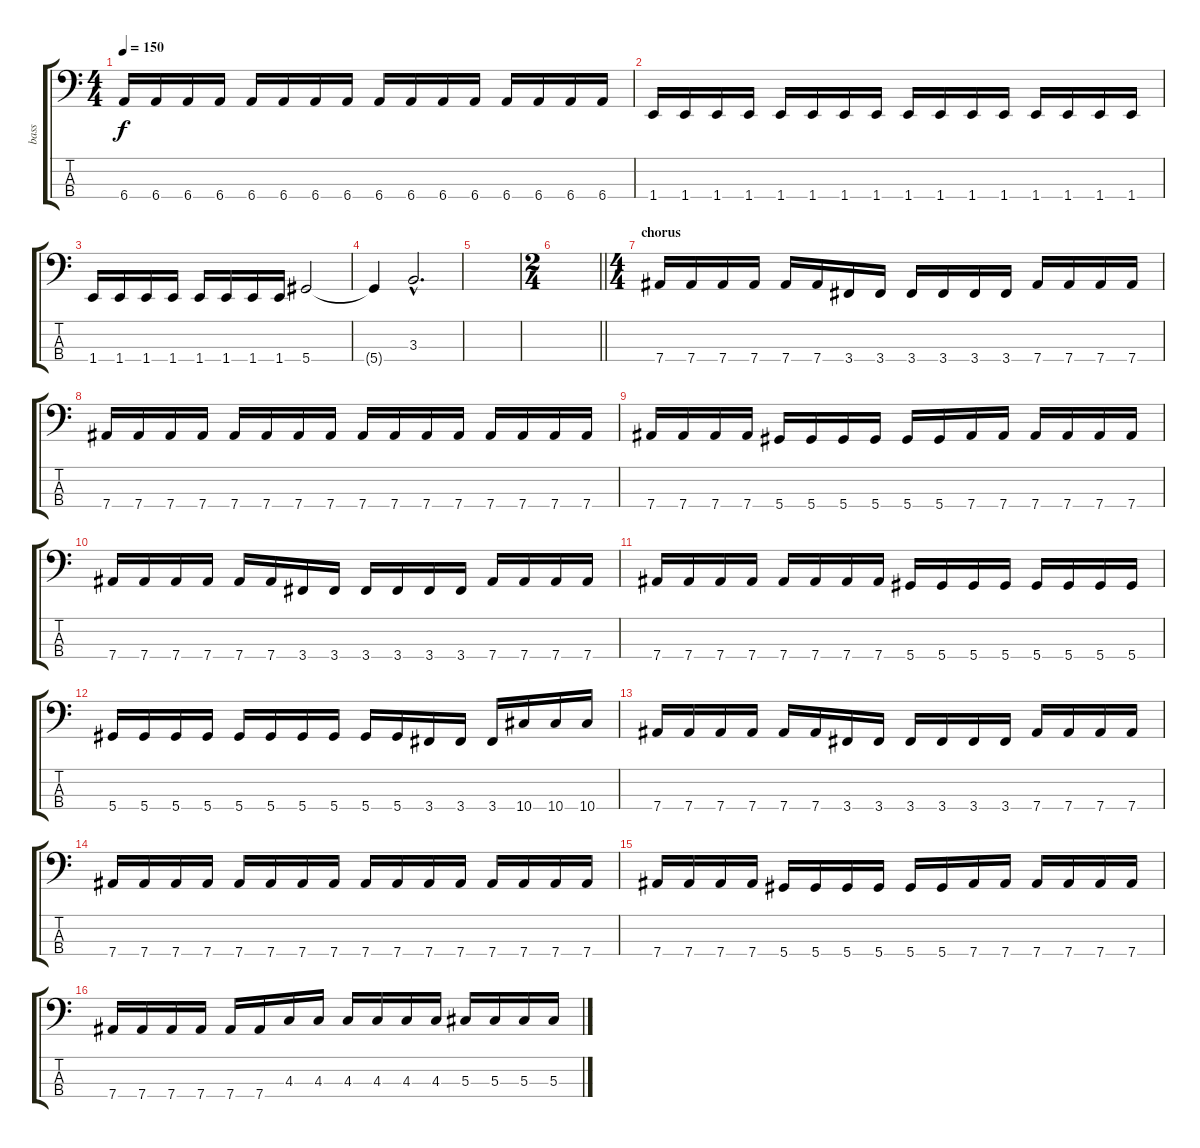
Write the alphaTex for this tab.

\track ("bass" "bass") {instrument electricbassfinger}
\staff {score tabs}
\tuning (Gb2 Db2 Ab1 Eb1) {hide}
\ts (4 4)
\tempo 150
\clef f4
\ks c
6.4.16{dy f} 6.4.16 6.4.16 6.4.16 6.4.16 6.4.16 6.4.16 6.4.16 6.4.16 6.4.16 6.4.16 6.4.16 6.4.16 6.4.16 6.4.16 6.4.16 |
1.4.16 1.4.16 1.4.16 1.4.16 1.4.16 1.4.16 1.4.16 1.4.16 1.4.16 1.4.16 1.4.16 1.4.16 1.4.16 1.4.16 1.4.16 1.4.16 |
1.4.16 1.4.16 1.4.16 1.4.16 1.4.16 1.4.16 1.4.16 1.4.16 5.4.2 |
5.4{t}.4 3.3{hac}.2{d} |
|
\ts (2 4)
\barLineRight lightlight
|
\ts (4 4)
\section ("" "chorus")
7.4.16 7.4.16 7.4.16 7.4.16 7.4.16 7.4.16 3.4.16 3.4.16 3.4.16 3.4.16 3.4.16 3.4.16 7.4.16 7.4.16 7.4.16 7.4.16 |
7.4.16 7.4.16 7.4.16 7.4.16 7.4.16 7.4.16 7.4.16 7.4.16 7.4.16 7.4.16 7.4.16 7.4.16 7.4.16 7.4.16 7.4.16 7.4.16 |
7.4.16 7.4.16 7.4.16 7.4.16 5.4.16 5.4.16 5.4.16 5.4.16 5.4.16 5.4.16 7.4.16 7.4.16 7.4.16 7.4.16 7.4.16 7.4.16 |
7.4.16 7.4.16 7.4.16 7.4.16 7.4.16 7.4.16 3.4.16 3.4.16 3.4.16 3.4.16 3.4.16 3.4.16 7.4.16 7.4.16 7.4.16 7.4.16 |
7.4.16 7.4.16 7.4.16 7.4.16 7.4.16 7.4.16 7.4.16 7.4.16 5.4.16 5.4.16 5.4.16 5.4.16 5.4.16 5.4.16 5.4.16 5.4.16 |
5.4.16 5.4.16 5.4.16 5.4.16 5.4.16 5.4.16 5.4.16 5.4.16 5.4.16 5.4.16 3.4.16 3.4.16 3.4.16 10.4.16 10.4.16 10.4.16 |
7.4.16 7.4.16 7.4.16 7.4.16 7.4.16 7.4.16 3.4.16 3.4.16 3.4.16 3.4.16 3.4.16 3.4.16 7.4.16 7.4.16 7.4.16 7.4.16 |
7.4.16 7.4.16 7.4.16 7.4.16 7.4.16 7.4.16 7.4.16 7.4.16 7.4.16 7.4.16 7.4.16 7.4.16 7.4.16 7.4.16 7.4.16 7.4.16 |
7.4.16 7.4.16 7.4.16 7.4.16 5.4.16 5.4.16 5.4.16 5.4.16 5.4.16 5.4.16 7.4.16 7.4.16 7.4.16 7.4.16 7.4.16 7.4.16 |
7.4.16 7.4.16 7.4.16 7.4.16 7.4.16 7.4.16 4.3.16 4.3.16 4.3.16 4.3.16 4.3.16 4.3.16 5.3.16 5.3.16 5.3.16 5.3.16
